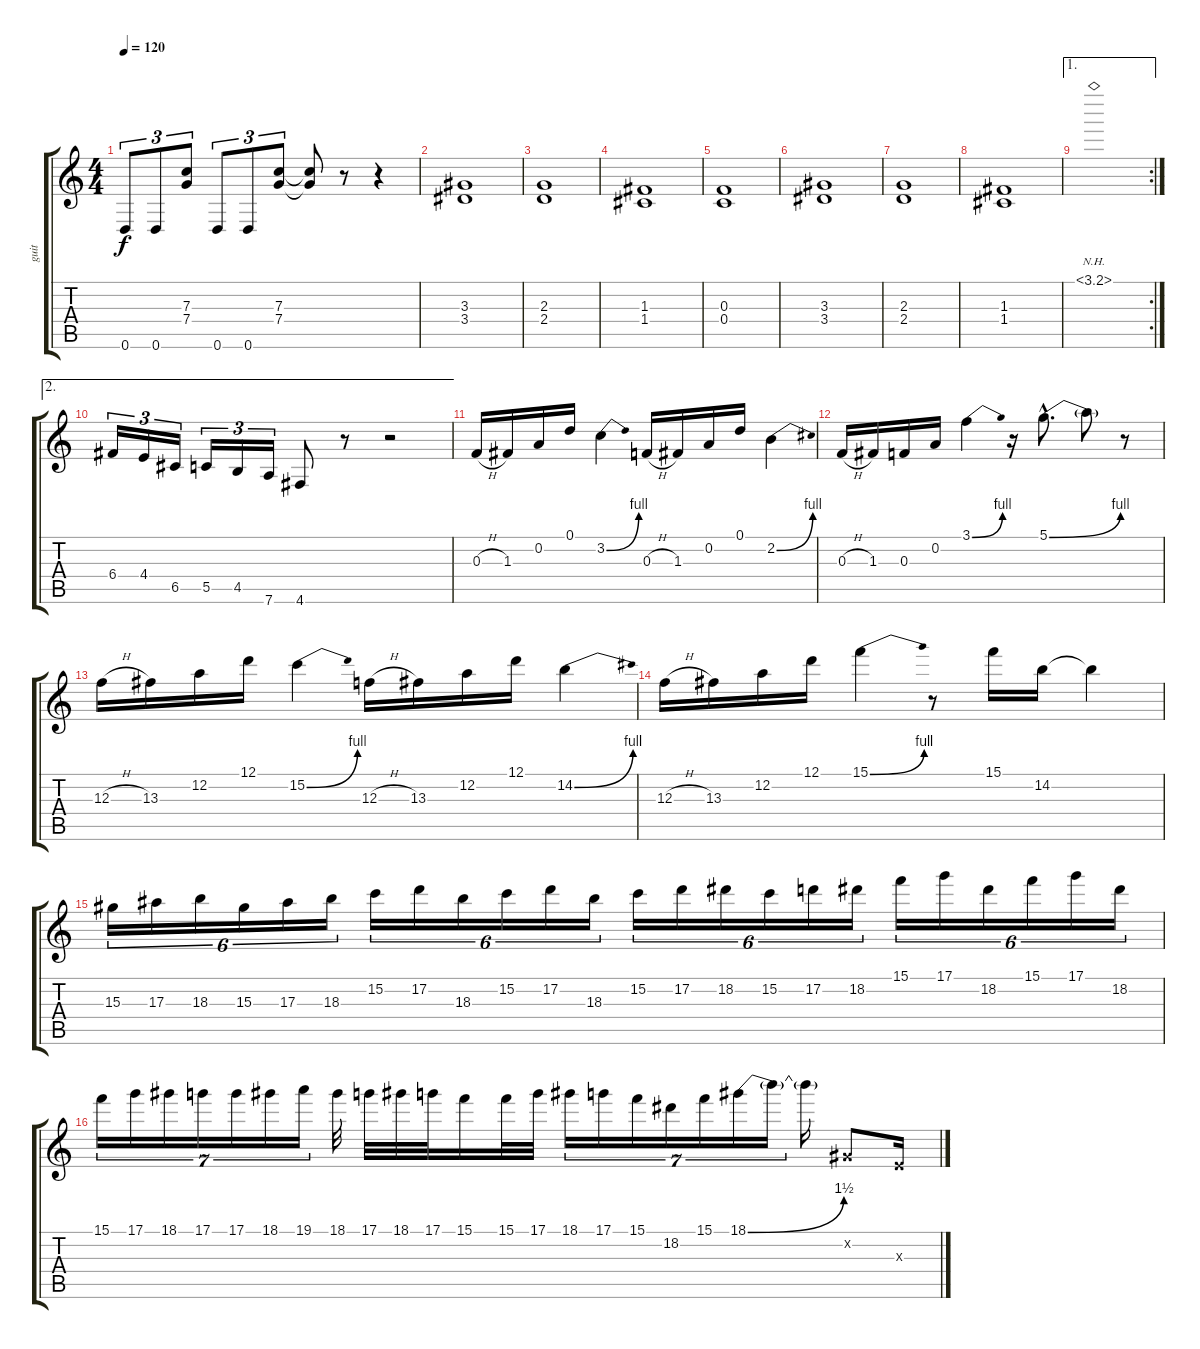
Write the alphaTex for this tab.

\track ("guit" "guit") {instrument distortionguitar}
\staff {score tabs}
\tuning (D4 A3 F3 C3 G2 D2) {hide}
\ts (4 4)
\tempo 120
\clef g2
\ks c
0.6.8{tu (3 2) dy f} 0.6.8{tu (3 2)} (7.3 7.4).8{tu (3 2)} 0.6.8{tu (3 2)} 0.6.8{tu (3 2)} (7.3 7.4).8{tu (3 2)} (7.3{t} 7.4{t}).8 r.8 r.4 |
(3.3 3.4).1 |
(2.3 2.4).1 |
(1.3 1.4).1 |
(0.3 0.4).1 |
(3.3 3.4).1 |
(2.3 2.4).1 |
(1.3 1.4).1 |
\ae 1
\rc 2
3.1{nh}.1 |
\ae 2
6.4.16{tu (3 2)} 4.4.16{tu (3 2)} 6.5.16{tu (3 2)} 5.5.16{tu (3 2)} 4.5.16{tu (3 2)} 7.6.16{tu (3 2)} 4.6.8 r.8 r.2 |
0.3{h}.16 1.3.16 0.2.16 0.1.16 3.2{be (bend 0 0 60 4)}.4 0.3{h}.16 1.3.16 0.2.16 0.1.16 2.2{be (bend 0 0 60 4)}.4 |
0.3{h}.16 1.3.16 0.3.16 0.2.16 3.1{be (bend 0 0 60 4)}.4 r.16 5.1{be (bend 0 0 60 4) hac}.8{d} 5.1{t}.8 r.8 |
12.3{h}.16 13.3.16 12.2.16 12.1.16 15.2{be (bend 0 0 60 4)}.4 12.3{h}.16 13.3.16 12.2.16 12.1.16 14.2{be (bend 0 0 60 4)}.4 |
12.3{h}.16 13.3.16 12.2.16 12.1.16 15.1{be (bend 0 0 60 4)}.4 r.8 15.1.16 14.2.16 14.2{t}.4 |
15.3.16{tu (6 4)} 17.3.16{tu (6 4)} 18.3.16{tu (6 4)} 15.3.16{tu (6 4)} 17.3.16{tu (6 4)} 18.3.16{tu (6 4)} 15.2.16{tu (6 4)} 17.2.16{tu (6 4)} 18.3.16{tu (6 4)} 15.2.16{tu (6 4)} 17.2.16{tu (6 4)} 18.3.16{tu (6 4)} 15.2.16{tu (6 4)} 17.2.16{tu (6 4)} 18.2.16{tu (6 4)} 15.2.16{tu (6 4)} 17.2.16{tu (6 4)} 18.2.16{tu (6 4)} 15.1.16{tu (6 4)} 17.1.16{tu (6 4)} 18.2.16{tu (6 4)} 15.1.16{tu (6 4)} 17.1.16{tu (6 4)} 18.2.16{tu (6 4)} |
15.1.16{tu (7 4)} 17.1.16{tu (7 4)} 18.1.16{tu (7 4)} 17.1.16{tu (7 4)} 17.1.16{tu (7 4)} 18.1.16{tu (7 4)} 19.1.16{tu (7 4)} 18.1.32 17.1.32 18.1.32 17.1.32 15.1.16 15.1.32 17.1.32 18.1.16{tu (7 4)} 17.1.16{tu (7 4)} 15.1.16{tu (7 4)} 18.2.16{tu (7 4)} 15.1.16{tu (7 4)} 18.1{be (bend 0 0 60 6)}.16{tu (7 4)} 18.1{t}.16{tu (7 4)} 18.1{t}.16 -1.2{x}.8 -1.3{x}.16
